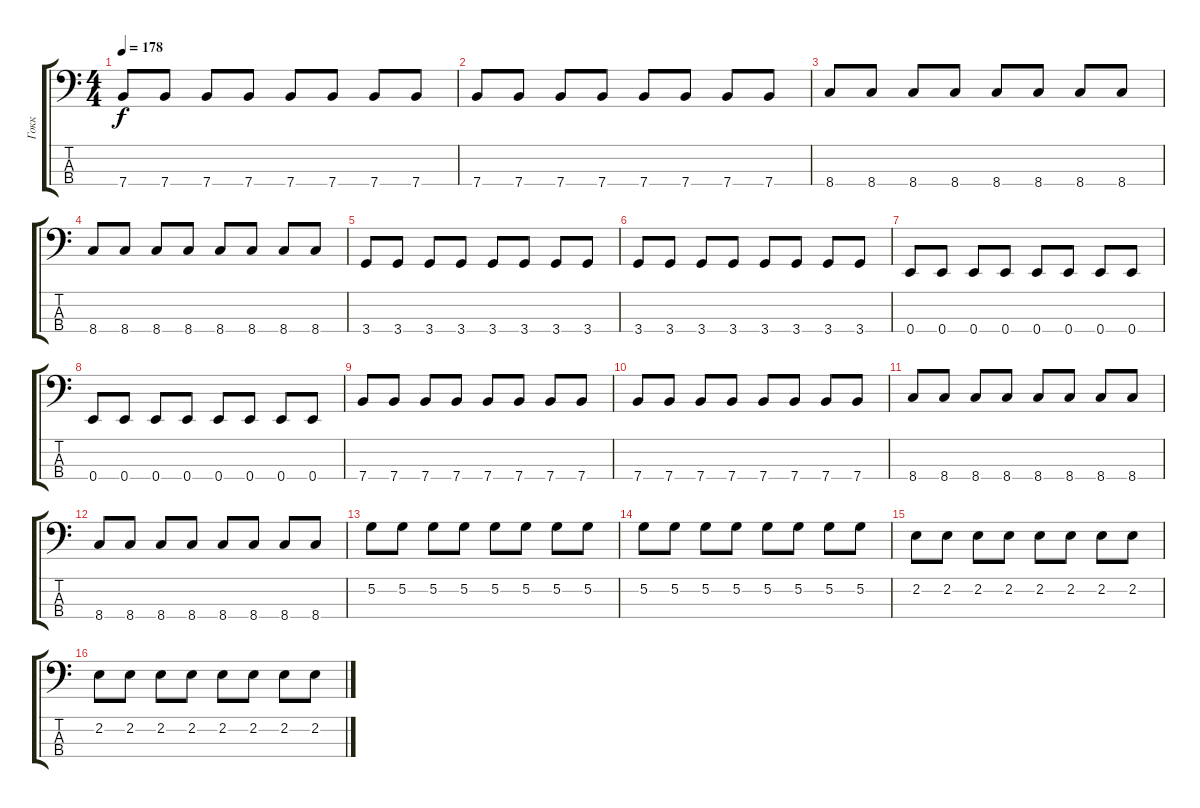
\track ("Гокк" "Гокк") {instrument slapbass2}
\staff {score tabs}
\tuning (G2 D2 A1 E1) {hide}
\ts (4 4)
\tempo 178
\clef f4
\ks c
7.4.8{dy f} 7.4.8 7.4.8 7.4.8 7.4.8 7.4.8 7.4.8 7.4.8 |
7.4.8 7.4.8 7.4.8 7.4.8 7.4.8 7.4.8 7.4.8 7.4.8 |
8.4.8 8.4.8 8.4.8 8.4.8 8.4.8 8.4.8 8.4.8 8.4.8 |
8.4.8 8.4.8 8.4.8 8.4.8 8.4.8 8.4.8 8.4.8 8.4.8 |
3.4.8 3.4.8 3.4.8 3.4.8 3.4.8 3.4.8 3.4.8 3.4.8 |
3.4.8 3.4.8 3.4.8 3.4.8 3.4.8 3.4.8 3.4.8 3.4.8 |
0.4.8 0.4.8 0.4.8 0.4.8 0.4.8 0.4.8 0.4.8 0.4.8 |
0.4.8 0.4.8 0.4.8 0.4.8 0.4.8 0.4.8 0.4.8 0.4.8 |
7.4.8 7.4.8 7.4.8 7.4.8 7.4.8 7.4.8 7.4.8 7.4.8 |
7.4.8 7.4.8 7.4.8 7.4.8 7.4.8 7.4.8 7.4.8 7.4.8 |
8.4.8 8.4.8 8.4.8 8.4.8 8.4.8 8.4.8 8.4.8 8.4.8 |
8.4.8 8.4.8 8.4.8 8.4.8 8.4.8 8.4.8 8.4.8 8.4.8 |
5.2.8 5.2.8 5.2.8 5.2.8 5.2.8 5.2.8 5.2.8 5.2.8 |
5.2.8 5.2.8 5.2.8 5.2.8 5.2.8 5.2.8 5.2.8 5.2.8 |
2.2.8 2.2.8 2.2.8 2.2.8 2.2.8 2.2.8 2.2.8 2.2.8 |
2.2.8 2.2.8 2.2.8 2.2.8 2.2.8 2.2.8 2.2.8 2.2.8
